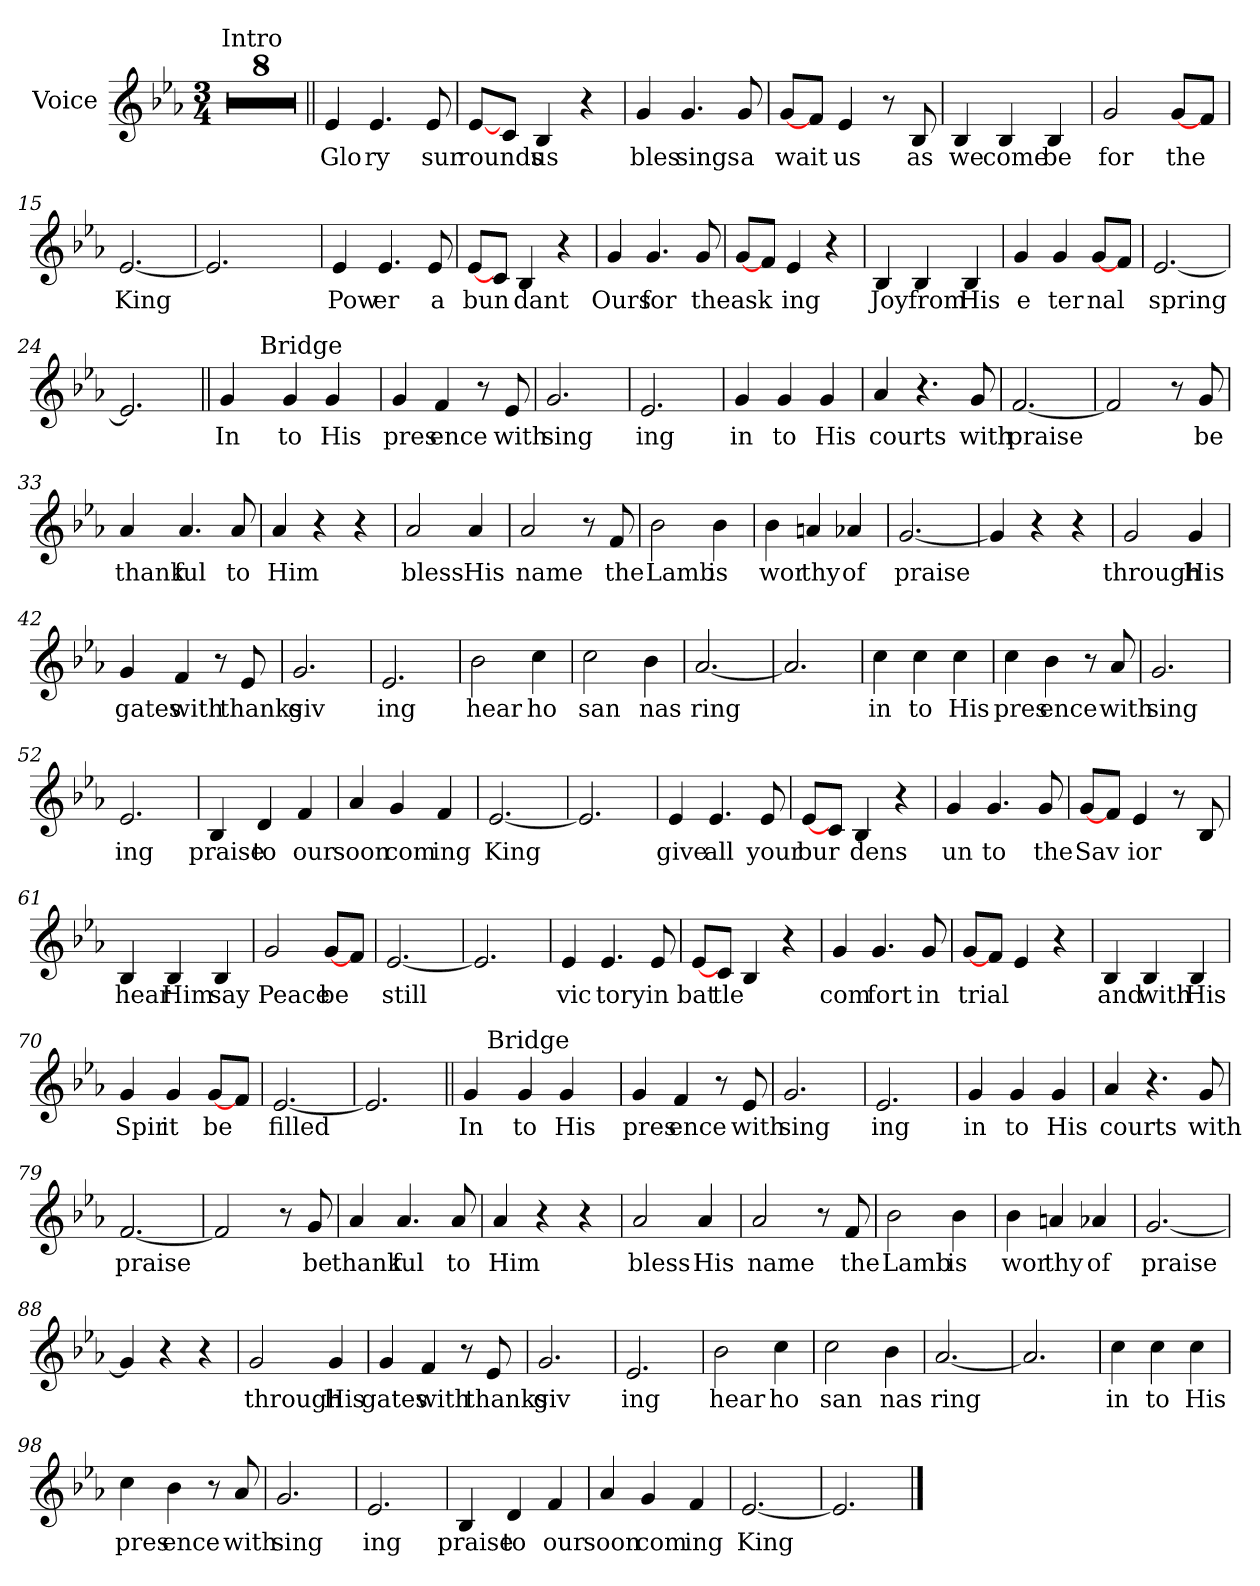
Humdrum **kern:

**kern	**text
*part1	*part1
*staff1	*staff1
*I"Voice	*
*I'V	*
*clefG2	*
*k[b-e-a-]	*
*E-:	*
*M3/4	*
=1	=1
!LO:TX:a:t=Intro	!
!LO:N:vis=1	!
2.r	.
=2	=2
!LO:N:vis=1	!
2.r	.
=3	=3
!LO:N:vis=1	!
2.r	.
=4	=4
!LO:N:vis=1	!
2.r	.
=5	=5
!LO:N:vis=1	!
2.r	.
=6	=6
!LO:N:vis=1	!
2.r	.
=7	=7
!LO:N:vis=1	!
2.r	.
=8	=8
!LO:N:vis=1	!
2.r	.
!!LO:LB:g=z
=9||	=9||
!	!LO:LY:b
4e-/	Glo
!	!LO:LY:b
4.e-/	ry
!	!LO:LY:b
8e-/	sur
=10	=10
!	!LO:LY:b
[8e-/L	rounds
8c/J	.
!	!LO:LY:b
4B-/	us
4r	.
=11	=11
!	!LO:LY:b
4g/	bles
!	!LO:LY:b
4.g/	sings
!	!LO:LY:b
8g/	a
=12	=12
!	!LO:LY:b
[8g/L	wait
8f/J	.
!	!LO:LY:b
4e-/	us
8r	.
!	!LO:LY:b
8B-/	as
=13	=13
!	!LO:LY:b
4B-/	we
!	!LO:LY:b
4B-/	come
!	!LO:LY:b
4B-/	be
=14	=14
!	!LO:LY:b
2g/	for
!	!LO:LY:b
[8g/L	the
8f/J	.
!!LO:LB:g=z
=15	=15
!	!LO:LY:b
[2.e-/	King
=16	=16
2.e-/]	.
=17	=17
!	!LO:LY:b
4e-/	Pow
!	!LO:LY:b
4.e-/	er
!	!LO:LY:b
8e-/	a
=18	=18
!	!LO:LY:b
[8e-/L	bun
8c/J	.
!	!LO:LY:b
4B-/	dant
4r	.
=19	=19
!	!LO:LY:b
4g/	Ours
!	!LO:LY:b
4.g/	for
!	!LO:LY:b
8g/	the
=20	=20
!	!LO:LY:b
[8g/L	ask
8f/J	.
!	!LO:LY:b
4e-/	ing
4r	.
=21	=21
!	!LO:LY:b
4B-/	Joy
!	!LO:LY:b
4B-/	from
!	!LO:LY:b
4B-/	His
!!LO:LB:g=z
=22	=22
!	!LO:LY:b
4g/	e
!	!LO:LY:b
4g/	ter
!	!LO:LY:b
[8g/L	nal
8f/J	.
=23	=23
!	!LO:LY:b
[2.e-/	spring
=24	=24
2.e-/]	.
=25||	=25||
!	!LO:LY:b
*^	*
4g/	8ryy	In
.	32ryy	.
!	!LO:TX:a:t=Bridge	!
.	2ryy	.
!	!	!LO:LY:b
4g/	.	to
!	!	!LO:LY:b
4g/	.	His
.	16.ryy	.
=26	=26	=26
!	!	!LO:LY:b
*v	*v	*
4g/	pres
!	!LO:LY:b
4f/	ence
8r	.
!	!LO:LY:b
8e-/	with
=27	=27
!	!LO:LY:b
2.g/	sing
=28	=28
!	!LO:LY:b
2.e-/	ing
=29	=29
!	!LO:LY:b
4g/	in
!	!LO:LY:b
4g/	to
!	!LO:LY:b
4g/	His
!!LO:LB:g=z
=30	=30
!	!LO:LY:b
4a-/	courts
4.r	.
!	!LO:LY:b
8g/	with
=31	=31
!	!LO:LY:b
[2.f/	praise
=32	=32
2f/]	.
8r	.
!	!LO:LY:b
8g/	be
=33	=33
!	!LO:LY:b
4a-/	thank
!	!LO:LY:b
4.a-/	ful
!	!LO:LY:b
8a-/	to
=34	=34
!	!LO:LY:b
4a-/	Him
4r	.
4r	.
=35	=35
!	!LO:LY:b
2a-/	bless
!	!LO:LY:b
4a-/	His
=36	=36
!	!LO:LY:b
2a-/	name
8r	.
!	!LO:LY:b
8f/	the
!!LO:LB:g=z
=37	=37
!	!LO:LY:b
2b-\	Lamb
!	!LO:LY:b
4b-\	is
=38	=38
!	!LO:LY:b
4b-\	wor
!	!LO:LY:b
4an/	thy
!	!LO:LY:b
4a-X/	of
=39	=39
!	!LO:LY:b
[2.g/	praise
=40	=40
4g/]	.
4r	.
4r	.
=41	=41
!	!LO:LY:b
2g/	through
!	!LO:LY:b
4g/	His
=42	=42
!	!LO:LY:b
4g/	gates
!	!LO:LY:b
4f/	with
8r	.
!	!LO:LY:b
8e-/	thanks
=43	=43
!	!LO:LY:b
2.g/	giv
!!LO:LB:g=z
=44	=44
!	!LO:LY:b
2.e-/	ing
=45	=45
!	!LO:LY:b
2b-\	hear
!	!LO:LY:b
4cc\	ho
=46	=46
!	!LO:LY:b
2cc\	san
!	!LO:LY:b
4b-\	nas
=47	=47
!	!LO:LY:b
[2.a-/	ring
=48	=48
2.a-/]	.
=49	=49
!	!LO:LY:b
4cc\	in
!	!LO:LY:b
4cc\	to
!	!LO:LY:b
4cc\	His
=50	=50
!	!LO:LY:b
4cc\	pres
!	!LO:LY:b
4b-\	ence
8r	.
!	!LO:LY:b
8a-/	with
=51	=51
!	!LO:LY:b
2.g/	sing
=52	=52
!	!LO:LY:b
2.e-/	ing
!!LO:LB:g=z
=53	=53
!	!LO:LY:b
4B-/	praise
!	!LO:LY:b
4d/	to
!	!LO:LY:b
4f/	our
=54	=54
!	!LO:LY:b
4a-/	soon
!	!LO:LY:b
4g/	com
!	!LO:LY:b
4f/	ing
=55	=55
!	!LO:LY:b
[2.e-/	King
=56	=56
2.e-/]	.
=57	=57
!	!LO:LY:b
4e-/	give
!	!LO:LY:b
4.e-/	all
!	!LO:LY:b
8e-/	your
=58	=58
!	!LO:LY:b
[8e-/L	bur
8c/J	.
!	!LO:LY:b
4B-/	dens
4r	.
=59	=59
!	!LO:LY:b
4g/	un
!	!LO:LY:b
4.g/	to
!	!LO:LY:b
8g/	the
!!LO:PB:g=z
=60	=60
!	!LO:LY:b
[8g/L	Sav
8f/J	.
!	!LO:LY:b
4e-/	ior
8r	.
8B-/	.
=61	=61
!	!LO:LY:b
4B-/	hear
!	!LO:LY:b
4B-/	Him
!	!LO:LY:b
4B-/	say
=62	=62
!	!LO:LY:b
2g/	Peace
!	!LO:LY:b
[8g/L	be
8f/J	.
=63	=63
!	!LO:LY:b
[2.e-/	still
=64	=64
2.e-/]	.
=65	=65
!	!LO:LY:b
4e-/	vic
!	!LO:LY:b
4.e-/	tory
!	!LO:LY:b
8e-/	in
=66	=66
!	!LO:LY:b
[8e-/L	bat
!	!LO:LY:b
8c/J	tle
4B-/	.
4r	.
!!LO:LB:g=z
=67	=67
!	!LO:LY:b
4g/	com
!	!LO:LY:b
4.g/	fort
!	!LO:LY:b
8g/	in
=68	=68
!	!LO:LY:b
[8g/L	trial
8f/J	.
4e-/	.
4r	.
=69	=69
!	!LO:LY:b
4B-/	and
!	!LO:LY:b
4B-/	with
!	!LO:LY:b
4B-/	His
=70	=70
!	!LO:LY:b
4g/	Spir
!	!LO:LY:b
4g/	it
!	!LO:LY:b
[8g/L	be
8f/J	.
=71	=71
!	!LO:LY:b
[2.e-/	filled
=72	=72
2.e-/]	.
=73||	=73||
!	!LO:LY:b
*^	*
4g/	16.ryy	In
!	!LO:TX:a:t=Bridge	!
.	2ryy	.
!	!	!LO:LY:b
4g/	.	to
!	!	!LO:LY:b
4g/	.	His
.	8ryy	.
.	32ryy	.
!!LO:LB:g=z	!!
=74	=74	=74
!	!	!LO:LY:b
*v	*v	*
4g/	pres
!	!LO:LY:b
4f/	ence
8r	.
!	!LO:LY:b
8e-/	with
=75	=75
!	!LO:LY:b
2.g/	sing
=76	=76
!	!LO:LY:b
2.e-/	ing
=77	=77
!	!LO:LY:b
4g/	in
!	!LO:LY:b
4g/	to
!	!LO:LY:b
4g/	His
=78	=78
!	!LO:LY:b
4a-/	courts
4.r	.
!	!LO:LY:b
8g/	with
=79	=79
!	!LO:LY:b
[2.f/	praise
=80	=80
2f/]	.
8r	.
!	!LO:LY:b
8g/	be
=81	=81
!	!LO:LY:b
4a-/	thank
!	!LO:LY:b
4.a-/	ful
!	!LO:LY:b
8a-/	to
!!LO:LB:g=z
=82	=82
!	!LO:LY:b
4a-/	Him
4r	.
4r	.
=83	=83
!	!LO:LY:b
2a-/	bless
!	!LO:LY:b
4a-/	His
=84	=84
!	!LO:LY:b
2a-/	name
8r	.
!	!LO:LY:b
8f/	the
=85	=85
!	!LO:LY:b
2b-\	Lamb
!	!LO:LY:b
4b-\	is
=86	=86
!	!LO:LY:b
4b-\	wor
!	!LO:LY:b
4an/	thy
!	!LO:LY:b
4a-X/	of
=87	=87
!	!LO:LY:b
[2.g/	praise
=88	=88
4g/]	.
4r	.
4r	.
!!LO:LB:g=z
=89	=89
!	!LO:LY:b
2g/	through
!	!LO:LY:b
4g/	His
=90	=90
!	!LO:LY:b
4g/	gates
!	!LO:LY:b
4f/	with
8r	.
!	!LO:LY:b
8e-/	thanks
=91	=91
!	!LO:LY:b
2.g/	giv
=92	=92
!	!LO:LY:b
2.e-/	ing
=93	=93
!	!LO:LY:b
2b-\	hear
!	!LO:LY:b
4cc\	ho
=94	=94
!	!LO:LY:b
2cc\	san
!	!LO:LY:b
4b-\	nas
=95	=95
!	!LO:LY:b
[2.a-/	ring
=96	=96
2.a-/]	.
!!LO:LB:g=z
=97	=97
!	!LO:LY:b
4cc\	in
!	!LO:LY:b
4cc\	to
!	!LO:LY:b
4cc\	His
=98	=98
!	!LO:LY:b
4cc\	pres
!	!LO:LY:b
4b-\	ence
8r	.
!	!LO:LY:b
8a-/	with
=99	=99
!	!LO:LY:b
2.g/	sing
=100	=100
!	!LO:LY:b
2.e-/	ing
=101	=101
!	!LO:LY:b
4B-/	praise
!	!LO:LY:b
4d/	to
!	!LO:LY:b
4f/	our
=102	=102
!	!LO:LY:b
4a-/	soon
!	!LO:LY:b
4g/	com
!	!LO:LY:b
4f/	ing
=103	=103
!	!LO:LY:b
[2.e-/	King
=104	=104
2.e-/]	.
==	==
*-	*-
